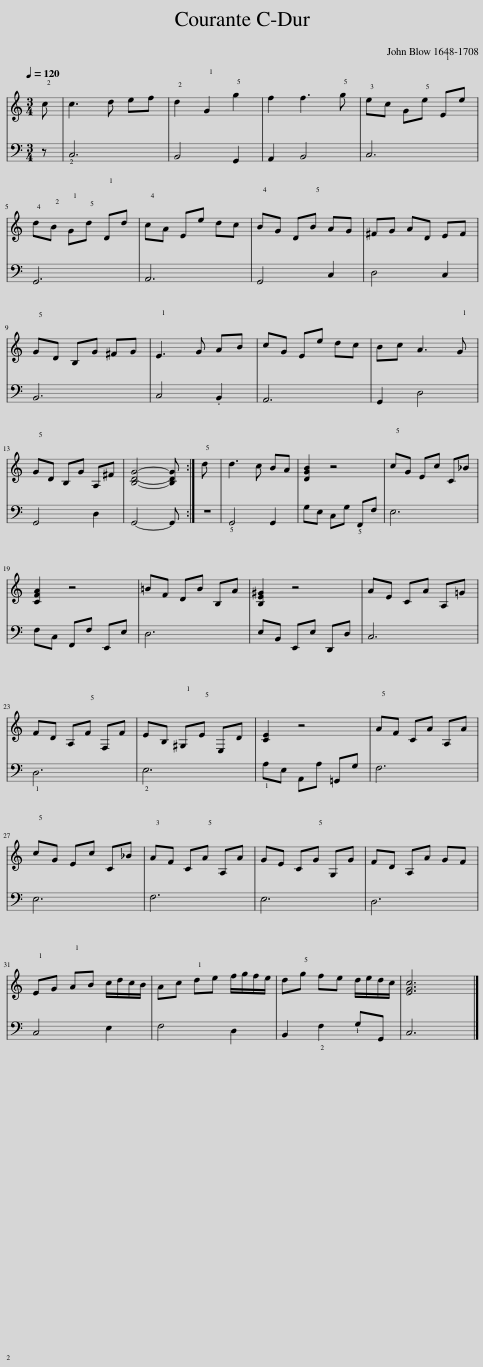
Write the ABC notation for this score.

X:1
%%score 1 2
L:1/8
Q:1/4=120
M:3/4
I:linebreak $
K:C
V:1 treble
V:2 bass
V:1
 !2!c | c3 d ef | !2!d2 !1!G2 !5!g2 | f2 f3 !5!g | !3!ec G!5!e !1!Ee |$ %5
 !4!d!2!B !1!G!5!d !1!Dd | !4!cA Ee dc | !4!BG D!5!B AG | ^FG AD EF |$ !5!GD B,G ^FG | %10
 !1!E3 G AB | cG Ee dc | Bc A3 !1!G |$ !5!GD B,G A,^F |[M:5/8] [B,DG]4- [B,DG] :| %15
[M:1/8] !5!d |[M:3/4] d3 c BA | [DGB]2 z4 | !5!cG Ec C_B |$ [CFA]2 z4 | %20
 =BF DB B,A | [B,E^G]2 z4 | AE CA A,=G |$ FD A,!5!F F,F | EB, !1!^G,!5!E E,D | %25
 [CE]2 z4 | !5!AF CA A,A |$ !5!cG Ec C_B | !3!AF C!5!A A,A | GE C!5!G G,G | %30
 FD A,A GF |$ !1!EG !1!AB c/d/c/B/ | Ac !1!de f/g/f/e/ | d!5!g fe d/e/d/c/ | [EGc]6 |] %35
V:2
 z | !2!C,6 | B,,4 G,,2 | A,,2 B,,4 | C,6 |$ %5
 G,,6 | A,,6 | G,,4 C,2 | D,4 C,2 |$ B,,6 | %10
 C,4 .B,,2 | A,,6 | G,,2 D,4 |$ G,,4 D,2 |[M:5/8] G,,4- G,, :| %15
[M:1/8] z |[M:3/4] !5!G,,4 G,,2 | G,E, C,G, !5!F,,F, | E,6 |$ F,C, F,,F, E,,E, | %20
 D,6 | E,B,, E,,E, D,,D, | C,6 |$ !1!D,6 | !2!E,6 | %25
 !1!A,E, A,,A, =G,,G, | F,6 |$ E,6 | F,6 | E,6 | %30
 D,6 |$ C,4 E,2 | F,4 D,2 | B,,2 !2!F,2 !1!G,G,, | C,6 |] %35
